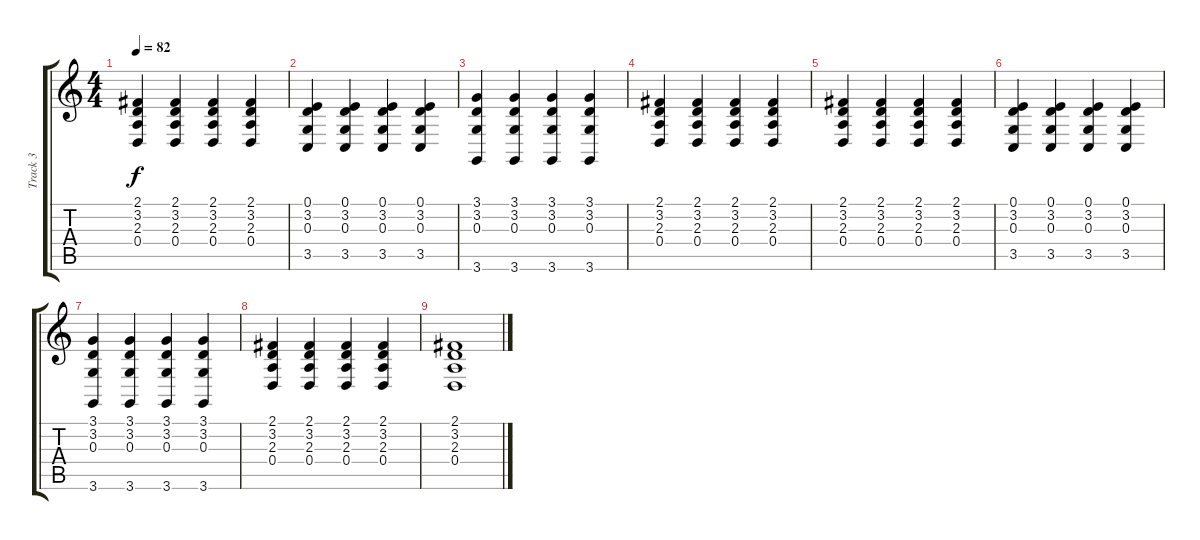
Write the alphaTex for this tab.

\track ("Track 3" "Track 3") {instrument churchorgan}
\staff {score tabs}
\tuning (E4 B3 G3 D3 A2 E2) {hide}
\ts (4 4)
\tempo 82
\clef g2
\ks c
(2.1 3.2 2.3 0.4).4{dy f} (2.1 3.2 2.3 0.4).4 (2.1 3.2 2.3 0.4).4 (2.1 3.2 2.3 0.4).4 |
(0.1 3.2 0.3 3.5).4 (0.1 3.2 0.3 3.5).4 (0.1 3.2 0.3 3.5).4 (0.1 3.2 0.3 3.5).4 |
(3.1 3.2 0.3 3.6).4 (3.1 3.2 0.3 3.6).4 (3.1 3.2 0.3 3.6).4 (3.1 3.2 0.3 3.6).4 |
(2.1 3.2 2.3 0.4).4 (2.1 3.2 2.3 0.4).4 (2.1 3.2 2.3 0.4).4 (2.1 3.2 2.3 0.4).4 |
(2.1 3.2 2.3 0.4).4 (2.1 3.2 2.3 0.4).4 (2.1 3.2 2.3 0.4).4 (2.1 3.2 2.3 0.4).4 |
(0.1 3.2 0.3 3.5).4 (0.1 3.2 0.3 3.5).4 (0.1 3.2 0.3 3.5).4 (0.1 3.2 0.3 3.5).4 |
(3.1 3.2 0.3 3.6).4 (3.1 3.2 0.3 3.6).4 (3.1 3.2 0.3 3.6).4 (3.1 3.2 0.3 3.6).4 |
(2.1 3.2 2.3 0.4).4 (2.1 3.2 2.3 0.4).4 (2.1 3.2 2.3 0.4).4 (2.1 3.2 2.3 0.4).4 |
(2.1 3.2 2.3 0.4).1
